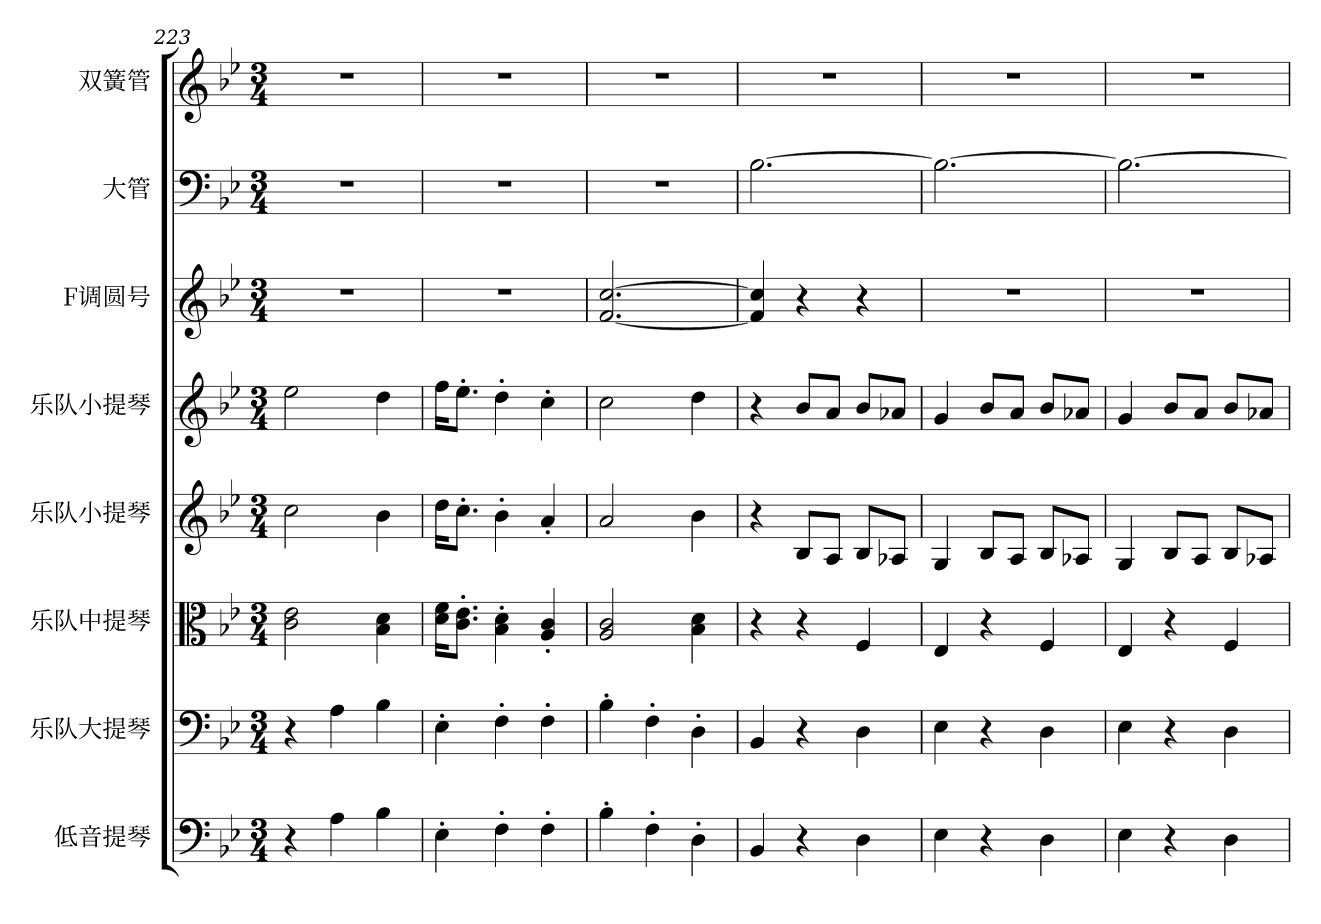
**kern	**kern	**kern	**kern	**kern	**kern	**kern	**kern
*part8	*part7	*part6	*part5	*part4	*part3	*part2	*part1
*staff8	*staff7	*staff6	*staff5	*staff4	*staff3	*staff2	*staff1
*I"低音提琴	*I"乐队大提琴	*I"乐队中提琴	*I"乐队小提琴	*I"乐队小提琴	*I"F调圆号	*I"大管	*I"双簧管
*clefF4	*clefF4	*clefC3	*clefG2	*clefG2	*clefG2	*clefF4	*clefG2
*ITrd7c12	*	*	*	*	*ITrd4c7	*	*
*k[b-e-]	*k[b-e-]	*k[b-e-]	*k[b-e-]	*k[b-e-]	*k[b-e-a-]	*k[b-e-]	*k[b-e-]
*M3/4	*M3/4	*M3/4	*M3/4	*M3/4	*M3/4	*M3/4	*M3/4
*MM168	*MM168	*MM168	*MM168	*MM168	*MM168	*MM168	*MM168
=223	=223	=223	=223	=223	=223	=223	=223
4r	4r	2c\ 2e-\	2cc\	2ee-\	2.r	2.r	2.r
4AA\	4A\	.	.	.	.	.	.
4BB-\	4B-\	4B-\ 4d\	4b-\	4dd\	.	.	.
!!LO:PB:g=z
=224	=224	=224	=224	=224	=224	=224	=224
4EE-'\	4E-'\	16d\ 16f\KL	16dd\KL	16ff\KL	2.r	2.r	2.r
.	.	8.c\' 8.e-\'J	8.cc'\J	8.ee-'\J	.	.	.
4FF'\	4F'\	4B-\' 4d\'	4b-'\	4dd'\	.	.	.
4FF'\	4F'\	4A/' 4c/'	4a'/	4cc'\	.	.	.
=225	=225	=225	=225	=225	=225	=225	=225
4BB-'\	4B-'\	2A/ 2c/	2a/	2cc\	[2.B-/ [2.f/	2.r	2.r
4FF'\	4F'\	.	.	.	.	.	.
4DD'\	4D'\	4B-\ 4d\	4b-\	4dd\	.	.	.
=226	=226	=226	=226	=226	=226	=226	=226
4BBB-/	4BB-/	4r	4r	4r	4B-/] 4f/]	[2.B-\	2.r
4r	4r	4r	8B-/L	8b-/L	4r	.	.
.	.	.	8A/J	8a/J	.	.	.
4DD\	4D\	4F/	8B-/L	8b-/L	4r	.	.
.	.	.	8A-X/J	8a-X/J	.	.	.
=227	=227	=227	=227	=227	=227	=227	=227
4EE-\	4E-\	4E-/	4G/	4g/	2.r	2.B-\_	2.r
4r	4r	4r	8B-/L	8b-/L	.	.	.
.	.	.	8A/J	8a/J	.	.	.
4DD\	4D\	4F/	8B-/L	8b-/L	.	.	.
.	.	.	8A-X/J	8a-X/J	.	.	.
=228	=228	=228	=228	=228	=228	=228	=228
4EE-\	4E-\	4E-/	4G/	4g/	2.r	2.B-\_	2.r
4r	4r	4r	8B-/L	8b-/L	.	.	.
.	.	.	8A/J	8a/J	.	.	.
4DD\	4D\	4F/	8B-/L	8b-/L	.	.	.
.	.	.	8A-X/J	8a-X/J	.	.	.
=	=	=	=	=	=	=	=
*-	*-	*-	*-	*-	*-	*-	*-
